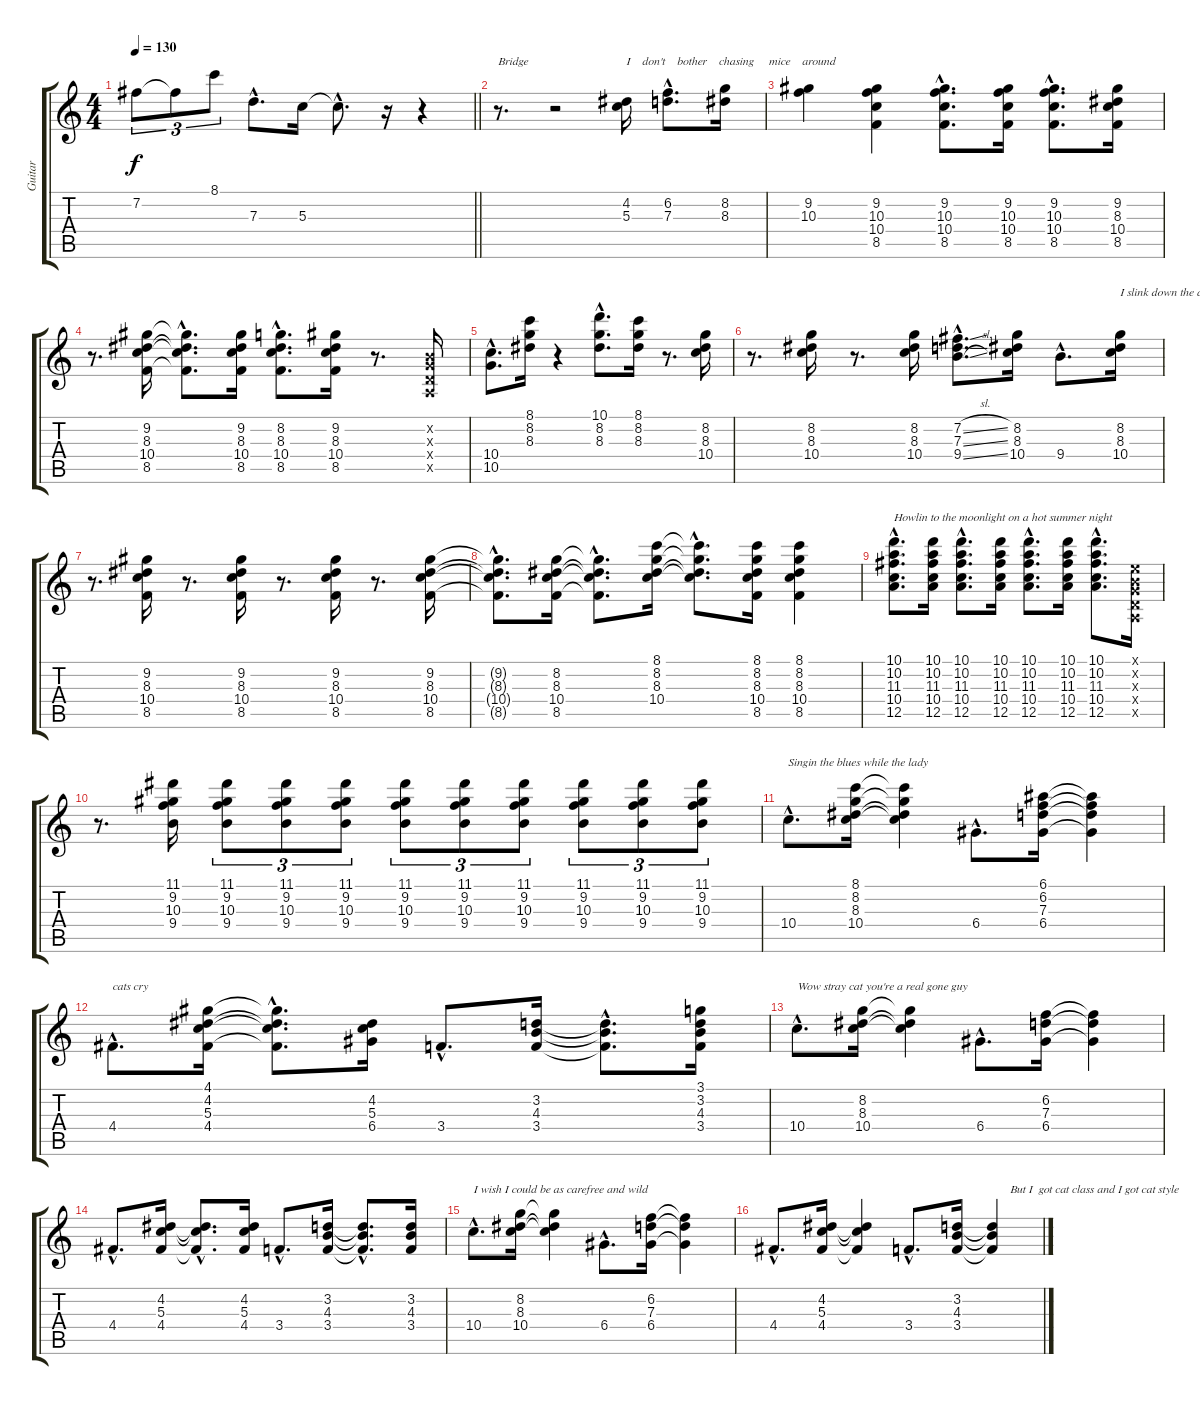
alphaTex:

\track ("Guitar" "Guitar") {instrument overdrivenguitar}
\staff {score tabs}
\tuning (E4 B3 G3 D3 A2 E2) {hide}
\ts (4 4)
\tempo 130
\clef g2
\barLineRight lightlight
\ks c
7.2{t}.8{tu (3 2) dy f} 7.2{t}.8{tu (3 2)} 8.1.8{tu (3 2)} 7.3{hac}.8{d} 5.3.16 5.3{hac t}.8{d} r.16 r.4 |
r.8{d txt "Bridge"} r.2 (4.2 5.3).16{txt "I    don't    bother    chasing     mice    around"} (6.2{hac} 7.3{hac}).8{d} (8.2 8.3).16 |
(9.2 10.3).4 (9.2 10.3 10.4 8.5).4 (9.2{hac} 10.3{hac} 10.4{hac} 8.5{hac}).8{d} (9.2 10.3 10.4 8.5).16 (9.2{hac} 10.3{hac} 10.4{hac} 8.5{hac}).8{d} (9.2 8.3 10.4 8.5).16 |
r.8{d} (9.2 8.3 10.4 8.5).16 (9.2{hac t} 8.3{hac t} 10.4{hac t} 8.5{hac t}).8{d} (9.2 8.3 10.4 8.5).16 (8.2{hac} 8.3{hac} 10.4{hac} 8.5{hac}).8{d} (9.2 8.3 10.4 8.5).16 r.8{d} (0.2{x} 0.3{x} 0.4{x} 0.5{x}).16 |
(10.4{hac} 10.5{hac}).8{d} (8.1 8.2 8.3).16 r.4 (10.1{hac} 8.2{hac} 8.3{hac}).8{d} (8.1 8.2 8.3).16 r.8{d} (8.2 8.3 10.4).16 |
r.8{d} (8.2 8.3 10.4).16 r.8{d} (8.2 8.3 10.4).16 (7.2{sl hac} 7.3{sl hac} 9.4{sl hac}).8{d} (8.2 8.3 10.4).16 9.4{hac}.8{d} (8.2 8.3 10.4).16{txt "I slink down the alley lookin for a fight"} |
r.8{d} (9.2 8.3 10.4 8.5).16 r.8{d} (9.2 8.3 10.4 8.5).16 r.8{d} (9.2 8.3 10.4 8.5).16 r.8{d} (9.2 8.3 10.4 8.5).16 |
(9.2{hac t} 8.3{hac t} 10.4{hac t} 8.5{hac t}).8{d} (8.2 8.3 10.4 8.5).16 (8.2{hac t} 8.3{hac t} 10.4{hac t} 8.5{hac t}).8{d} (8.1 8.2 8.3 10.4).16 (8.1{hac t} 8.2{hac t} 8.3{hac t} 10.4{hac t}).8{d} (8.1 8.2 8.3 10.4 8.5).16 (8.1 8.2 8.3 10.4 8.5).4 |
(10.1{hac} 10.2{hac} 11.3{hac} 10.4{hac} 12.5{hac}).8{d txt "Howlin to the moonlight on a hot summer night"} (10.1 10.2 11.3 10.4 12.5).16 (10.1{hac} 10.2{hac} 11.3{hac} 10.4{hac} 12.5{hac}).8{d} (10.1 10.2 11.3 10.4 12.5).16 (10.1{hac} 10.2{hac} 11.3{hac} 10.4{hac} 12.5{hac}).8{d} (10.1 10.2 11.3 10.4 12.5).16 (10.1{hac} 10.2{hac} 11.3{hac} 10.4{hac} 12.5{hac}).8{d} (0.1{x} 0.2{x} 0.3{x} 0.4{x} 0.5{x}).16 |
r.8{d} (11.1 9.2 10.3 9.4).16 (11.1 9.2 10.3 9.4).8{tu (3 2)} (11.1 9.2 10.3 9.4).8{tu (3 2)} (11.1 9.2 10.3 9.4).8{tu (3 2)} (11.1 9.2 10.3 9.4).8{tu (3 2)} (11.1 9.2 10.3 9.4).8{tu (3 2)} (11.1 9.2 10.3 9.4).8{tu (3 2)} (11.1 9.2 10.3 9.4).8{tu (3 2)} (11.1 9.2 10.3 9.4).8{tu (3 2)} (11.1 9.2 10.3 9.4).8{tu (3 2)} |
10.4{hac}.8{d txt "Singin the blues while the lady"} (8.1 8.2 8.3 10.4).16 (8.1{t} 8.2{t} 8.3{t} 10.4{t}).4 6.4{hac}.8{d} (6.1 6.2 7.3 6.4).16 (6.1{t} 6.2{t} 7.3{t} 6.4{t}).4 |
4.4{hac}.8{d txt "cats cry"} (4.1 4.2 5.3 4.4).16 (4.1{hac t} 4.2{hac t} 5.3{hac t} 4.4{hac t}).8{d} (4.2 5.3 6.4).16 3.4{hac}.8{d} (3.2 4.3 3.4).16 (3.2{hac t} 4.3{hac t} 3.4{hac t}).8{d} (3.1 3.2 4.3 3.4).16 |
10.4{hac}.8{d txt "Wow stray cat you're a real gone guy"} (8.2 8.3 10.4).16 (8.2{t} 8.3{t} 10.4{t}).4 6.4{hac}.8{d} (6.2 7.3 6.4).16 (6.2{t} 7.3{t} 6.4{t}).4 |
4.4{hac}.8{d} (4.2 5.3 4.4).16 (4.2{hac t} 5.3{hac t} 4.4{hac t}).8{d} (4.2 5.3 4.4).16 3.4{hac}.8{d} (3.2 4.3 3.4).16 (3.2{hac t} 4.3{hac t} 3.4{hac t}).8{d} (3.2 4.3 3.4).16 |
10.4{hac}.8{d txt "I wish I could be as carefree and wild"} (8.2 8.3 10.4).16 (8.2{t} 8.3{t} 10.4{t}).4 6.4{hac}.8{d} (6.2 7.3 6.4).16 (6.2{t} 7.3{t} 6.4{t}).4 |
4.4{hac}.8{d} (4.2 5.3 4.4).16 (4.2{t} 5.3{t} 4.4{t}).4 3.4{hac}.8{d} (3.2 4.3 3.4).16 (3.2{t} 4.3{t} 3.4{t}).4{txt "      But I  got cat class and I got cat style"}
